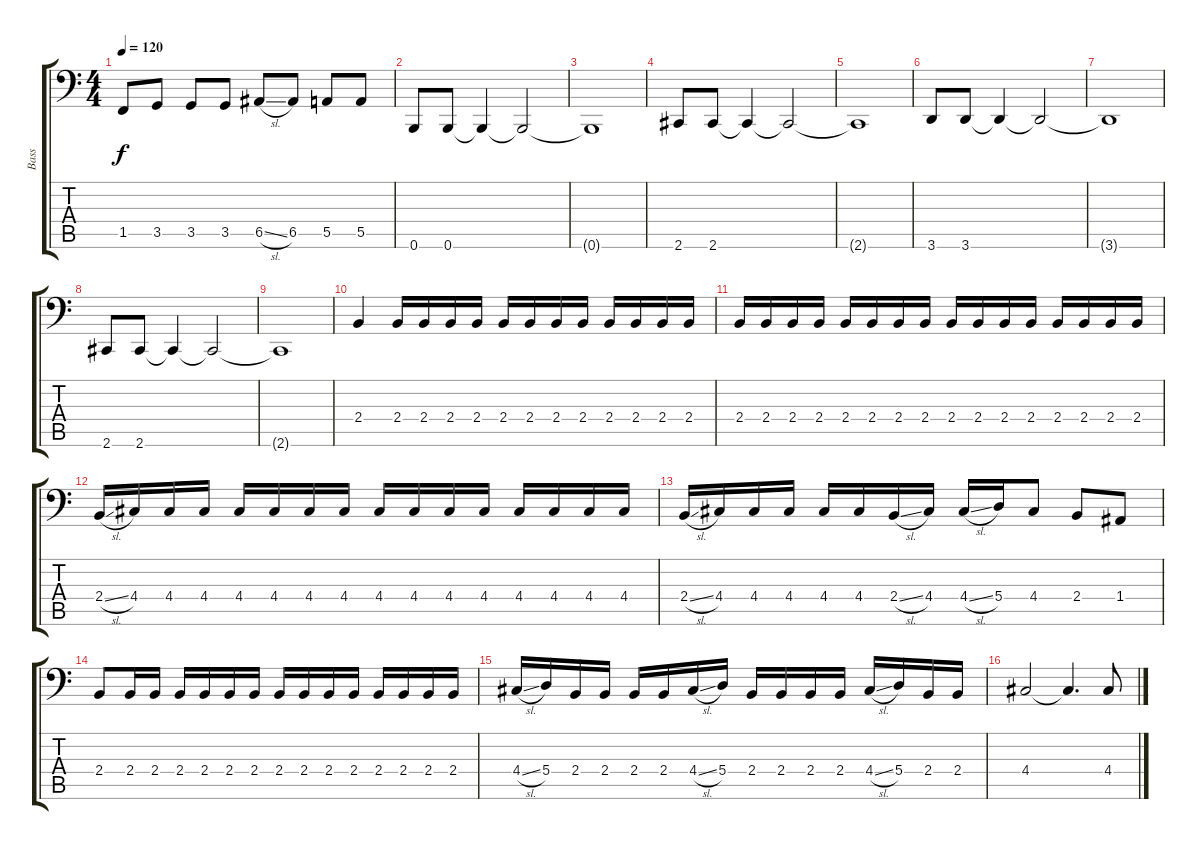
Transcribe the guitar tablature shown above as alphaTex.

\track ("Bass" "Bass") {instrument electricbassfinger}
\staff {score tabs}
\tuning (C3 G2 D2 A1 E1 B0) {hide}
\ts (4 4)
\tempo 120
\clef f4
\ks c
1.5.8{dy f} 3.5.8 3.5.8 3.5.8 6.5{sl}.8 6.5.8 5.5.8 5.5.8 |
0.6.8 0.6.8 0.6{t}.4 0.6{t}.2 |
0.6{t}.1 |
2.6.8 2.6.8 2.6{t}.4 2.6{t}.2 |
2.6{t}.1 |
3.6.8 3.6.8 3.6{t}.4 3.6{t}.2 |
3.6{t}.1 |
2.6.8 2.6.8 2.6{t}.4 2.6{t}.2 |
2.6{t}.1 |
2.4.4 2.4.16 2.4.16 2.4.16 2.4.16 2.4.16 2.4.16 2.4.16 2.4.16 2.4.16 2.4.16 2.4.16 2.4.16 |
2.4.16 2.4.16 2.4.16 2.4.16 2.4.16 2.4.16 2.4.16 2.4.16 2.4.16 2.4.16 2.4.16 2.4.16 2.4.16 2.4.16 2.4.16 2.4.16 |
2.4{sl}.16 4.4.16 4.4.16 4.4.16 4.4.16 4.4.16 4.4.16 4.4.16 4.4.16 4.4.16 4.4.16 4.4.16 4.4.16 4.4.16 4.4.16 4.4.16 |
2.4{sl}.16 4.4.16 4.4.16 4.4.16 4.4.16 4.4.16 2.4{sl}.16 4.4.16 4.4{sl}.16 5.4.16 4.4.8 2.4.8 1.4.8 |
2.4.8 2.4.16 2.4.16 2.4.16 2.4.16 2.4.16 2.4.16 2.4.16 2.4.16 2.4.16 2.4.16 2.4.16 2.4.16 2.4.16 2.4.16 |
4.4{sl}.16 5.4.16 2.4.16 2.4.16 2.4.16 2.4.16 4.4{sl}.16 5.4.16 2.4.16 2.4.16 2.4.16 2.4.16 4.4{sl}.16 5.4.16 2.4.16 2.4.16 |
4.4.2 4.4{t}.4{d} 4.4.8
